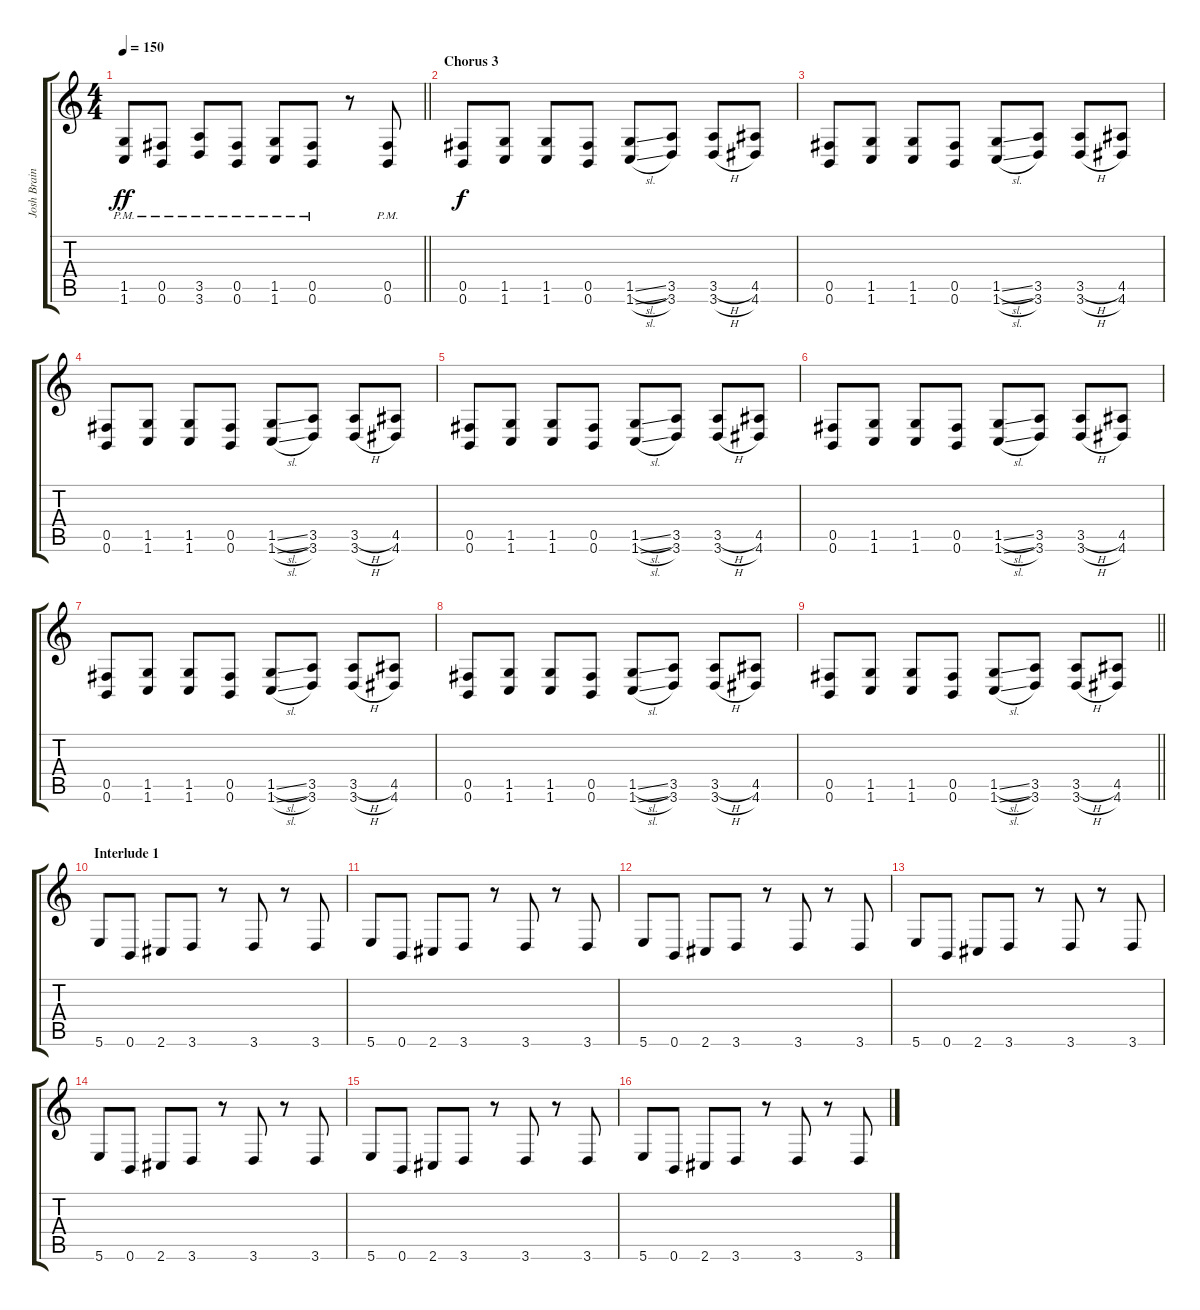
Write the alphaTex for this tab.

\track ("Josh Brainard" "Josh Brain") {instrument distortionguitar}
\staff {score tabs}
\tuning (Db4 Ab3 E3 B2 Gb2 B1) {hide}
\ts (4 4)
\tempo 150
\clef g2
\barLineRight lightlight
\ks c
(1.5{pm} 1.6{pm}).8{dy ff} (0.5{pm} 0.6{pm}).8 (3.5{pm} 3.6{pm}).8 (0.5{pm} 0.6{pm}).8 (1.5{pm} 1.6{pm}).8 (0.5{pm} 0.6{pm}).8 r.8 (0.5{pm} 0.6{pm}).8 |
\section ("" "Chorus 3")
(0.5 0.6).8{dy f} (1.5 1.6).8 (1.5 1.6).8 (0.5 0.6).8 (1.5{sl} 1.6{sl}).8 (3.5 3.6).8 (3.5{h} 3.6{h}).8 (4.5 4.6).8 |
(0.5 0.6).8 (1.5 1.6).8 (1.5 1.6).8 (0.5 0.6).8 (1.5{sl} 1.6{sl}).8 (3.5 3.6).8 (3.5{h} 3.6{h}).8 (4.5 4.6).8 |
(0.5 0.6).8 (1.5 1.6).8 (1.5 1.6).8 (0.5 0.6).8 (1.5{sl} 1.6{sl}).8 (3.5 3.6).8 (3.5{h} 3.6{h}).8 (4.5 4.6).8 |
(0.5 0.6).8 (1.5 1.6).8 (1.5 1.6).8 (0.5 0.6).8 (1.5{sl} 1.6{sl}).8 (3.5 3.6).8 (3.5{h} 3.6{h}).8 (4.5 4.6).8 |
(0.5 0.6).8 (1.5 1.6).8 (1.5 1.6).8 (0.5 0.6).8 (1.5{sl} 1.6{sl}).8 (3.5 3.6).8 (3.5{h} 3.6{h}).8 (4.5 4.6).8 |
(0.5 0.6).8 (1.5 1.6).8 (1.5 1.6).8 (0.5 0.6).8 (1.5{sl} 1.6{sl}).8 (3.5 3.6).8 (3.5{h} 3.6{h}).8 (4.5 4.6).8 |
(0.5 0.6).8 (1.5 1.6).8 (1.5 1.6).8 (0.5 0.6).8 (1.5{sl} 1.6{sl}).8 (3.5 3.6).8 (3.5{h} 3.6{h}).8 (4.5 4.6).8 |
\barLineRight lightlight
(0.5 0.6).8 (1.5 1.6).8 (1.5 1.6).8 (0.5 0.6).8 (1.5{sl} 1.6{sl}).8 (3.5 3.6).8 (3.5{h} 3.6{h}).8 (4.5 4.6).8 |
\section ("" "Interlude 1")
5.6.8 0.6.8 2.6.8 3.6.8 r.8 3.6.8 r.8 3.6.8 |
5.6.8 0.6.8 2.6.8 3.6.8 r.8 3.6.8 r.8 3.6.8 |
5.6.8 0.6.8 2.6.8 3.6.8 r.8 3.6.8 r.8 3.6.8 |
5.6.8 0.6.8 2.6.8 3.6.8 r.8 3.6.8 r.8 3.6.8 |
5.6.8 0.6.8 2.6.8 3.6.8 r.8 3.6.8 r.8 3.6.8 |
5.6.8 0.6.8 2.6.8 3.6.8 r.8 3.6.8 r.8 3.6.8 |
5.6.8 0.6.8 2.6.8 3.6.8 r.8 3.6.8 r.8 3.6.8
